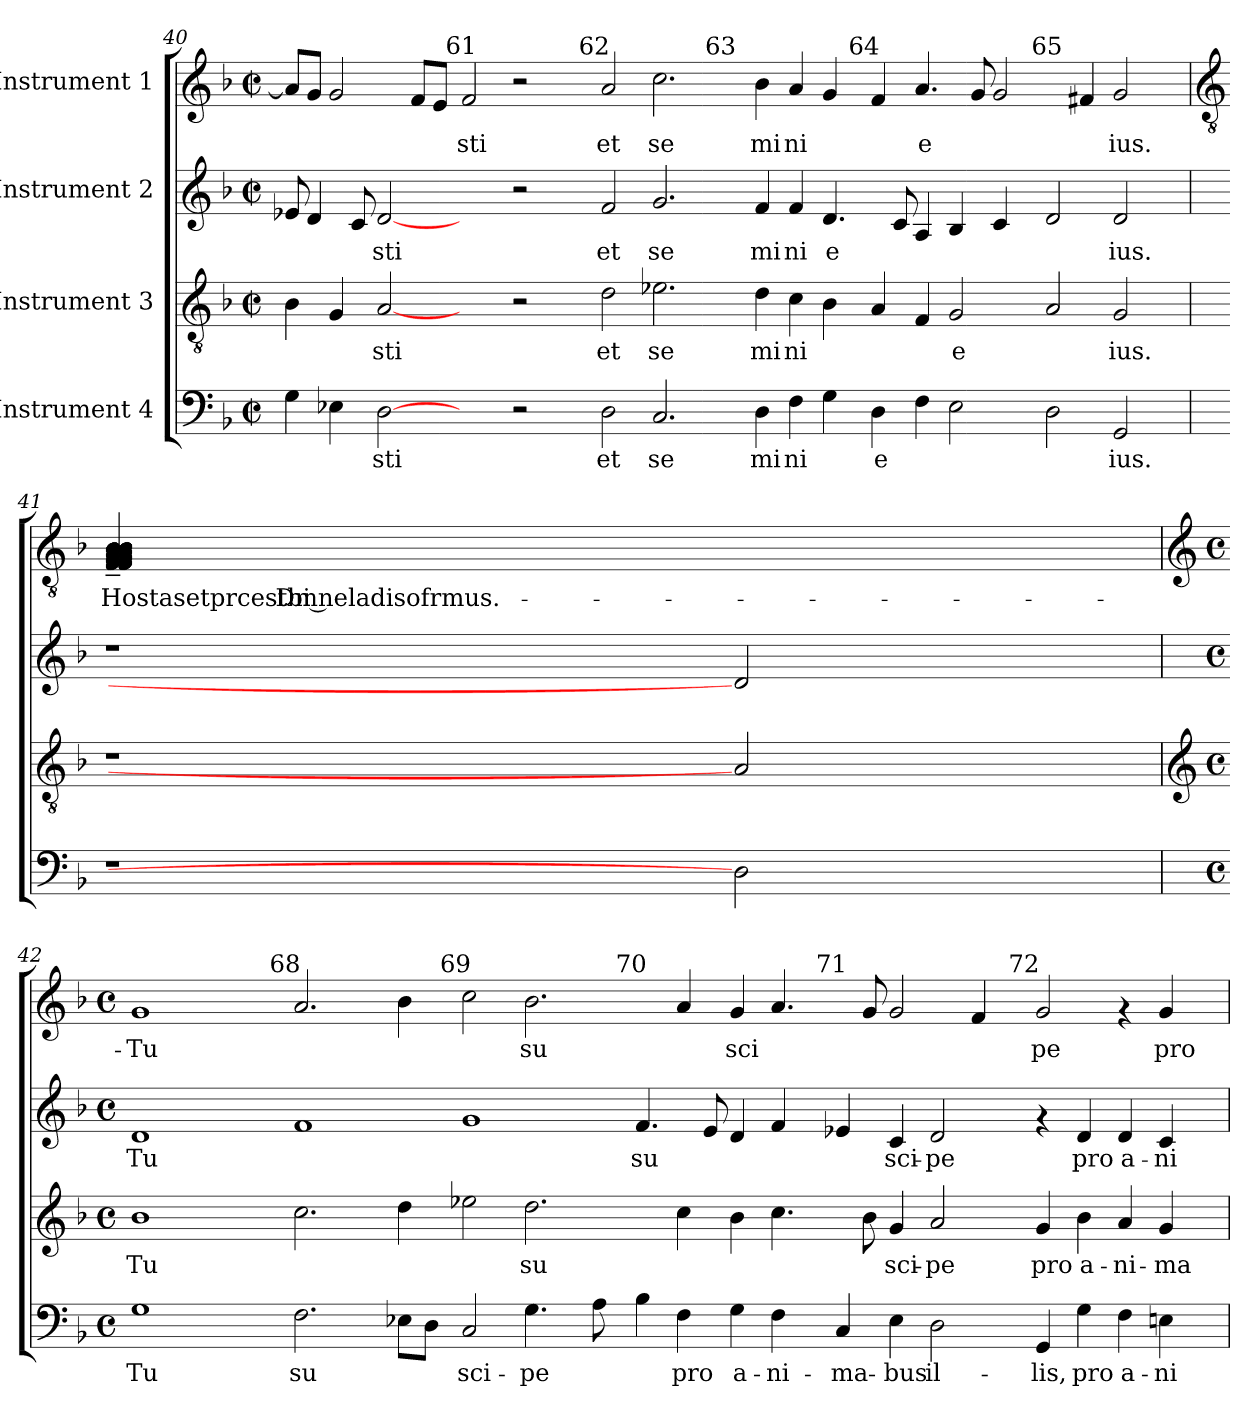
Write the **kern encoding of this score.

**kern	**text	**kern	**text	**kern	**text	**kern	**text
*part4	*part4	*part3	*part3	*part2	*part2	*part1	*part1
*staff4	*staff4	*staff3	*staff3	*staff2	*staff2	*staff1	*staff1
*I"Instrument 4	*	*I"Instrument 3	*	*I"Instrument 2	*	*I"Instrument 1	*
!!LO:LB:g=z
*clefF4	*	*clefGv2	*	*clefG2	*	*clefG2	*
*k[b-]	*	*k[b-]	*	*k[b-]	*	*k[b-]	*
*F:	*	*F:	*	*F:	*	*F:	*
*M2/2	*	*M2/2	*	*M2/2	*	*M2/2	*
*met(c|)	*	*met(c|)	*	*met(c|)	*	*met(c|)	*
=40	=40	=40	=40	=40	=40	=40	=40
!	!LO:LY:b	!	!LO:LY:b	!	!LO:LY:b	!	!LO:LY:b
*	*	*	*	*	*	*^	*
*	*	*	*	*	*	*	*^	*
*	*	*	*	*	*	*	*	*^	*
4G\	--	4B-\	.	8e-/	.	8a/L]	2ryy	1ryy	1ryy	.
!	!	!	!	!	!LO:LY:b	!	!	!	!	!LO:LY:b
.	.	.	.	4d/	.	8g/J	.	.	.	.
!	!LO:LY:b	!	!LO:LY:b	!	!	!	!	!	!	!LO:LY:b
4E-\	--	4G/	.	.	.	2g/	.	.	.	.
!	!	!	!	!	!LO:LY:b	!	!	!	!	!
.	.	.	.	8c/	.	.	.	.	.	.
!	!LO:LY:b	!	!LO:LY:b	!	!LO:LY:b	!	!	!	!	!
[2D	-sti	[2A	sti	[2d	sti	.	4ryy	.	.	.
!	!	!	!	!	!	!	!	!	!	!LO:LY:b
.	.	.	.	.	.	8f/L	8ryy	.	.	.
!	!	!	!	!	!	!	!	!	!	!LO:LY:b
.	.	.	.	.	.	8e/J	32.ryy	.	.	.
!	!	!	!	!	!	!	!LO:TX:a:t=61	!	!	!
.	.	.	.	.	.	.	1ryy	.	.	.
!	!	!	!	!	!	!	!	!	!	!LO:LY:b
2ryy	.	2ryy	.	2ryy	.	2f/	.	2ryy	1ryy	sti
2r	.	2r	.	2r	.	2r	.	4ryy	.	.
.	.	.	.	.	.	.	.	8ryy	.	.
.	.	.	.	.	.	.	.	32ryy	.	.
!	!	!	!	!	!	!	!	!LO:TX:a:t=62	!	!
.	.	.	.	.	.	.	.	1ryy	.	.
.	.	.	.	.	.	.	1ryy	.	.	.
!	!LO:LY:b	!	!LO:LY:b	!	!LO:LY:b	!	!	!	!	!LO:LY:b
2D\	et	2d\	et	2f/	et	2a/	.	.	1ryy	et
!	!LO:LY:b	!	!LO:LY:b	!	!LO:LY:b	!	!	!	!	!LO:LY:b
2.C/	se	2.e-X\	se	2.g/	se	2.cc\	.	.	.	se
.	.	.	.	.	.	.	.	1ryy	.	.
!	!	!	!	!	!	!	!LO:TX:a:t=63	!	!	!
.	.	.	.	.	.	.	1ryy	.	.	.
.	.	.	.	.	.	.	.	.	1ryy	.
!	!LO:LY:b	!	!LO:LY:b	!	!LO:LY:b	!	!	!	!	!LO:LY:b
4D\	mi	4d\	mi	4f/	mi	4b-\	.	.	.	mi
!	!LO:LY:b	!	!LO:LY:b	!	!LO:LY:b	!	!	!	!	!LO:LY:b
4F\	ni	4c\	ni	4f/	ni	4a/	.	.	.	ni
!	!LO:LY:b	!	!LO:LY:b	!	!LO:LY:b	!	!	!	!	!LO:LY:b
4G\	.	4B-\	.	4.d/	e	4g/	.	.	.	.
!	!	!	!	!	!	!	!	!LO:TX:a:t=64	!	!
.	.	.	.	.	.	.	.	1ryy	.	.
.	.	.	.	.	.	.	1ryy	.	.	.
!	!LO:LY:b	!	!LO:LY:b	!	!	!	!	!	!	!LO:LY:b
4D\	e	4A/	.	.	.	4f/	.	.	2...ryy	.
!	!	!	!	!	!LO:LY:b	!	!	!	!	!
.	.	.	.	8c/	.	.	.	.	.	.
!	!LO:LY:b	!	!LO:LY:b	!	!LO:LY:b	!	!	!	!	!LO:LY:b
4F\	.	4F/	.	4A/	.	4.a/	.	.	.	e
!	!LO:LY:b	!	!LO:LY:b	!	!LO:LY:b	!	!	!	!	!
2E-\	.	2G/	e	4B-/	.	.	.	.	.	.
!	!	!	!	!	!	!	!	!	!	!LO:LY:b
.	.	.	.	.	.	8g/	.	.	.	.
!	!	!	!	!	!LO:LY:b	!	!	!	!	!LO:LY:b
.	.	.	.	4c/	.	2g/	.	.	.	.
.	.	.	.	.	.	.	.	1ryy	.	.
.	.	.	.	.	.	.	1ryy	.	.	.
!	!	!	!	!	!	!	!	!	!LO:TX:a:t=65	!
.	.	.	.	.	.	.	.	.	1ryy	.
!	!LO:LY:b	!	!LO:LY:b	!	!LO:LY:b	!	!	!	!	!
2D\	.	2A/	.	2d/	.	.	.	.	.	.
!	!	!	!	!	!	!	!	!	!	!LO:LY:b
.	.	.	.	.	.	4f#/	.	.	.	.
!	!LO:LY:b	!	!LO:LY:b	!	!LO:LY:b	!	!	!	!	!LO:LY:b
2GG/	ius.	2G/	ius.	2d/	ius.	2g/	.	.	.	ius.
.	.	.	.	.	.	.	.	16.ryy	.	.
.	.	.	.	.	.	.	16ryy	.	.	.
.	.	.	.	.	.	.	.	.	16ryy	.
.	.	.	.	.	.	.	64ryy	.	.	.
*	*	*	*	*	*	*v	*v	*v	*v	*
!!LO:PB:g=z
=41	=41	=41	=41	=41	=41	=41	=41
*	*	*	*	*	*	*clefGv2	*
*	*	*	*	*	*	*^	*
*	*	*	*	*	*	*	*^	*
*	*	*	*	*	*	*	*	*^	*
!	!	!	!	!	!	!	!	!	!	!LO:LY:a
*	*	*	*	*	*	*v	*v	*v	*v	*
1r	.	1r	.	1r	.	4B-/~< 4B-/~< 4B-/~< 4B-/~< 4B-/~< 4B-/~< 4B-/~< 4B-/~< 4B-/~< 4A/~< 4A/~< 4A/~< 4A/~< 4A/~< 4A/~< 4G/~< 4G/~< 4G/~< 4G/~< 4G/~< 4G/~< 4G/~< 4G/~< 4G/~< 4F/~< 4F/~< 4F/~< 4F/~< 4F/~< 4F/~< 4F/~< 4G/~<	Hostasetprcestbi Dmneladisofrmus.-
.	.	.	.	.	.	1ryy	.
2D]	.	2A]	.	2d]	.	.	.
.	.	.	.	.	.	4ryy	.
!!LO:LB:g=z
=42	=42	=42	=42	=42	=42	=42	=42
*	*	*clefG2	*	*	*	*clefG2	*
*M4/4	*	*M4/4	*	*M4/4	*	*M4/4	*
*met(c)	*	*met(c)	*	*met(c)	*	*met(c)	*
!	!LO:LY:b	!	!LO:LY:b	!	!LO:LY:b	!	!LO:LY:b
*	*	*	*	*	*	*^	*
*	*	*	*	*	*	*	*^	*
*	*	*	*	*	*	*	*	*^	*
1G	Tu	1b-	Tu	1d	Tu	1g	2ryy	1ryy	1ryy	-Tu
.	.	.	.	.	.	.	4ryy	.	.	.
.	.	.	.	.	.	.	8ryy	.	.	.
.	.	.	.	.	.	.	64ryy	.	.	.
!	!	!	!	!	!	!	!LO:TX:a:t=68	!	!	!
.	.	.	.	.	.	.	1ryy	.	.	.
!	!LO:LY:b	!	!LO:LY:b	!	!LO:LY:b	!	!	!	!	!LO:LY:b
2.F\	su-	2.cc\	.	1f	.	2.a/	.	2ryy	1ryy	.
.	.	.	.	.	.	.	.	4ryy	.	.
!	!LO:LY:b	!	!LO:LY:b	!	!	!	!	!	!	!LO:LY:b
8E-\L	--	4dd\	.	.	.	4b-\	.	8ryy	.	.
!	!LO:LY:b	!	!	!	!	!	!	!	!	!
8D\J	--	.	.	.	.	.	.	32ryy	.	.
.	.	.	.	.	.	.	1ryy	.	.	.
!	!	!	!	!	!	!	!	!LO:TX:a:t=69	!	!
.	.	.	.	.	.	.	.	1ryy	.	.
!	!LO:LY:b	!	!LO:LY:b	!	!LO:LY:b	!	!	!	!	!LO:LY:b
2C/	-sci-	2ee-\	.	1g	.	2cc\	.	.	2ryy	.
!	!LO:LY:b	!	!LO:LY:b	!	!	!	!	!	!	!LO:LY:b
4.G\	-pe	2.dd\	su-	.	.	2.b-\	.	.	4ryy	su-
.	.	.	.	.	.	.	.	.	8ryy	.
!	!LO:LY:b	!	!	!	!	!	!	!	!	!
8A\	.	.	.	.	.	.	.	.	32.ryy	.
.	.	.	.	.	.	.	1ryy	.	.	.
.	.	.	.	.	.	.	.	1ryy	.	.
!	!	!	!	!	!	!	!	!	!LO:TX:a:t=70	!
.	.	.	.	.	.	.	.	.	1ryy	.
!	!LO:LY:b	!	!	!	!LO:LY:b	!	!	!	!	!
4B-\	.	.	.	4.f/	su-	.	.	.	.	.
!	!LO:LY:b	!	!LO:LY:b	!	!	!	!	!	!	!LO:LY:b
4F\	pro	4cc\	--	.	.	4a/	.	.	.	--
!	!	!	!	!	!LO:LY:b	!	!	!	!	!
.	.	.	.	8e/	--	.	.	.	.	.
!	!LO:LY:b	!	!LO:LY:b	!	!LO:LY:b	!	!	!	!	!LO:LY:b
4G\	a-	4b-\	--	4d/	--	4g/	.	.	.	-sci-
!	!LO:LY:b	!	!LO:LY:b	!	!LO:LY:b	!	!	!	!	!LO:LY:b
4F\	-ni-	4.cc\	--	4f/	--	4.a/	.	.	.	--
.	.	.	.	.	.	.	1ryy	.	.	.
.	.	.	.	.	.	.	.	1ryy	.	.
!	!	!	!	!	!	!	!	!	!LO:TX:a:t=71	!
.	.	.	.	.	.	.	.	.	1ryy	.
!	!LO:LY:b	!	!	!	!LO:LY:b	!	!	!	!	!
4C/	-ma-	.	.	4e-/	--	.	.	.	.	.
!	!	!	!LO:LY:b	!	!	!	!	!	!	!LO:LY:b
.	.	8b-\	--	.	.	8g/	.	.	.	--
!	!LO:LY:b	!	!LO:LY:b	!	!LO:LY:b	!	!	!	!	!LO:LY:b
4E-\	-bus	4g/	-sci-	4c/	-sci-	2g/	.	.	.	--
!	!LO:LY:b	!	!LO:LY:b	!	!LO:LY:b	!	!	!	!	!
2D\	il-	2a/	-pe	2d/	-pe	.	.	.	.	.
!	!	!	!	!	!	!	!	!	!	!LO:LY:b
.	.	.	.	.	.	4f/	.	.	.	--
.	.	.	.	.	.	.	1ryy	.	.	.
!	!	!	!	!	!	!	!	!LO:TX:a:t=72	!	!
.	.	.	.	.	.	.	.	1ryy	.	.
.	.	.	.	.	.	.	.	.	1ryy	.
!	!LO:LY:b	!	!LO:LY:b	!	!	!	!	!	!	!LO:LY:b
4GG/	-lis,	4g/	pro	4rf	.	2g/	.	.	.	-pe
!	!LO:LY:b	!	!LO:LY:b	!	!LO:LY:b	!	!	!	!	!
4G\	pro	4b-\	a-	4d/	pro	.	.	.	.	.
!	!LO:LY:b	!	!LO:LY:b	!	!LO:LY:b	!	!	!	!	!
4F\	a-	4a/	-ni-	4d/	a-	4rf	.	.	.	.
!	!LO:LY:b	!	!LO:LY:b	!	!LO:LY:b	!	!	!	!	!LO:LY:b
4E\	-ni-	4g/	-ma-	4c/	-ni-	4g/	.	.	.	pro
.	.	.	.	.	.	.	16..ryy	.	.	.
.	.	.	.	.	.	.	.	16.ryy	.	.
.	.	.	.	.	.	.	.	.	16ryy	.
.	.	.	.	.	.	.	.	.	64ryy	.
*	*	*	*	*	*	*v	*v	*v	*v	*
=	=	=	=	=	=	=	=
*-	*-	*-	*-	*-	*-	*-	*-
